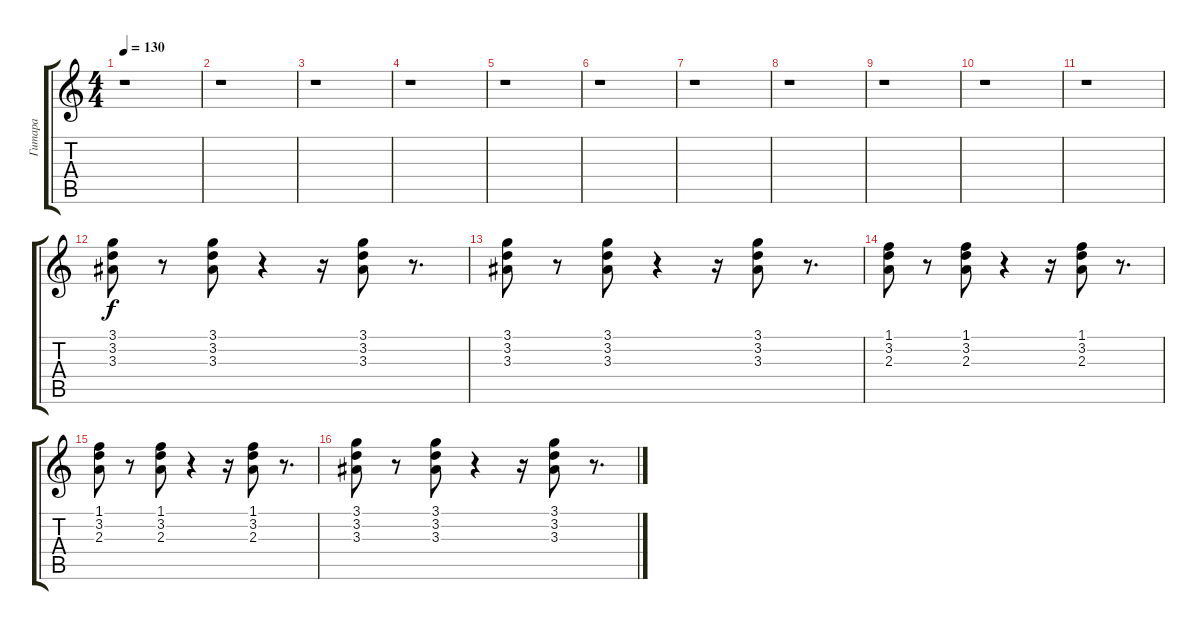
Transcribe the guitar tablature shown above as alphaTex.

\track ("Гитара" "Гитара") {instrument electricguitarclean}
\staff {score tabs}
\tuning (E4 B3 G3 D3 A2 E2) {hide}
\ts (4 4)
\tempo 130
\clef g2
\ks c
r.1{dy f} |
r.1 |
r.1 |
r.1 |
r.1 |
r.1 |
r.1 |
r.1 |
r.1 |
r.1 |
r.1 |
(3.1 3.2 3.3).8 r.8 (3.1 3.2 3.3).8 r.4 r.16 (3.1 3.2 3.3).8 r.8{d} |
(3.1 3.2 3.3).8 r.8 (3.1 3.2 3.3).8 r.4 r.16 (3.1 3.2 3.3).8 r.8{d} |
(1.1 3.2 2.3).8 r.8 (1.1 3.2 2.3).8 r.4 r.16 (1.1 3.2 2.3).8 r.8{d} |
(1.1 3.2 2.3).8 r.8 (1.1 3.2 2.3).8 r.4 r.16 (1.1 3.2 2.3).8 r.8{d} |
(3.1 3.2 3.3).8 r.8 (3.1 3.2 3.3).8 r.4 r.16 (3.1 3.2 3.3).8 r.8{d}
